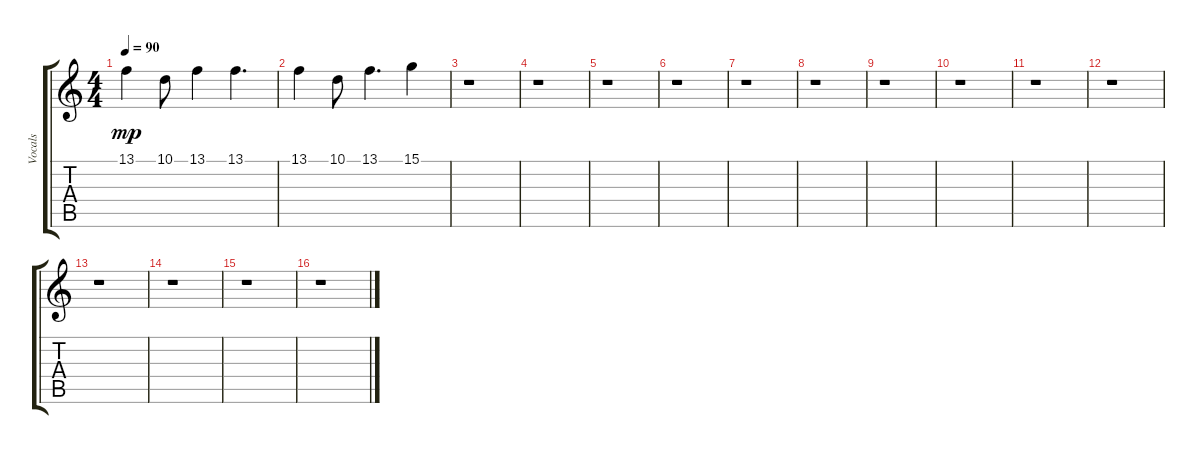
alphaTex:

\track ("Vocals" "Vocals") {instrument harmonica}
\staff {score tabs}
\tuning (E4 B3 G3 D3 A2 E2) {hide}
\ts (4 4)
\tempo 90
\clef g2
\ks c
13.1.4{dy mp} 10.1.8 13.1.4 13.1.4{d} |
13.1.4 10.1.8 13.1.4{d} 15.1.4 |
r.1 |
r.1 |
r.1 |
r.1 |
r.1 |
r.1 |
r.1 |
r.1 |
r.1 |
r.1 |
r.1 |
r.1 |
r.1 |
r.1
